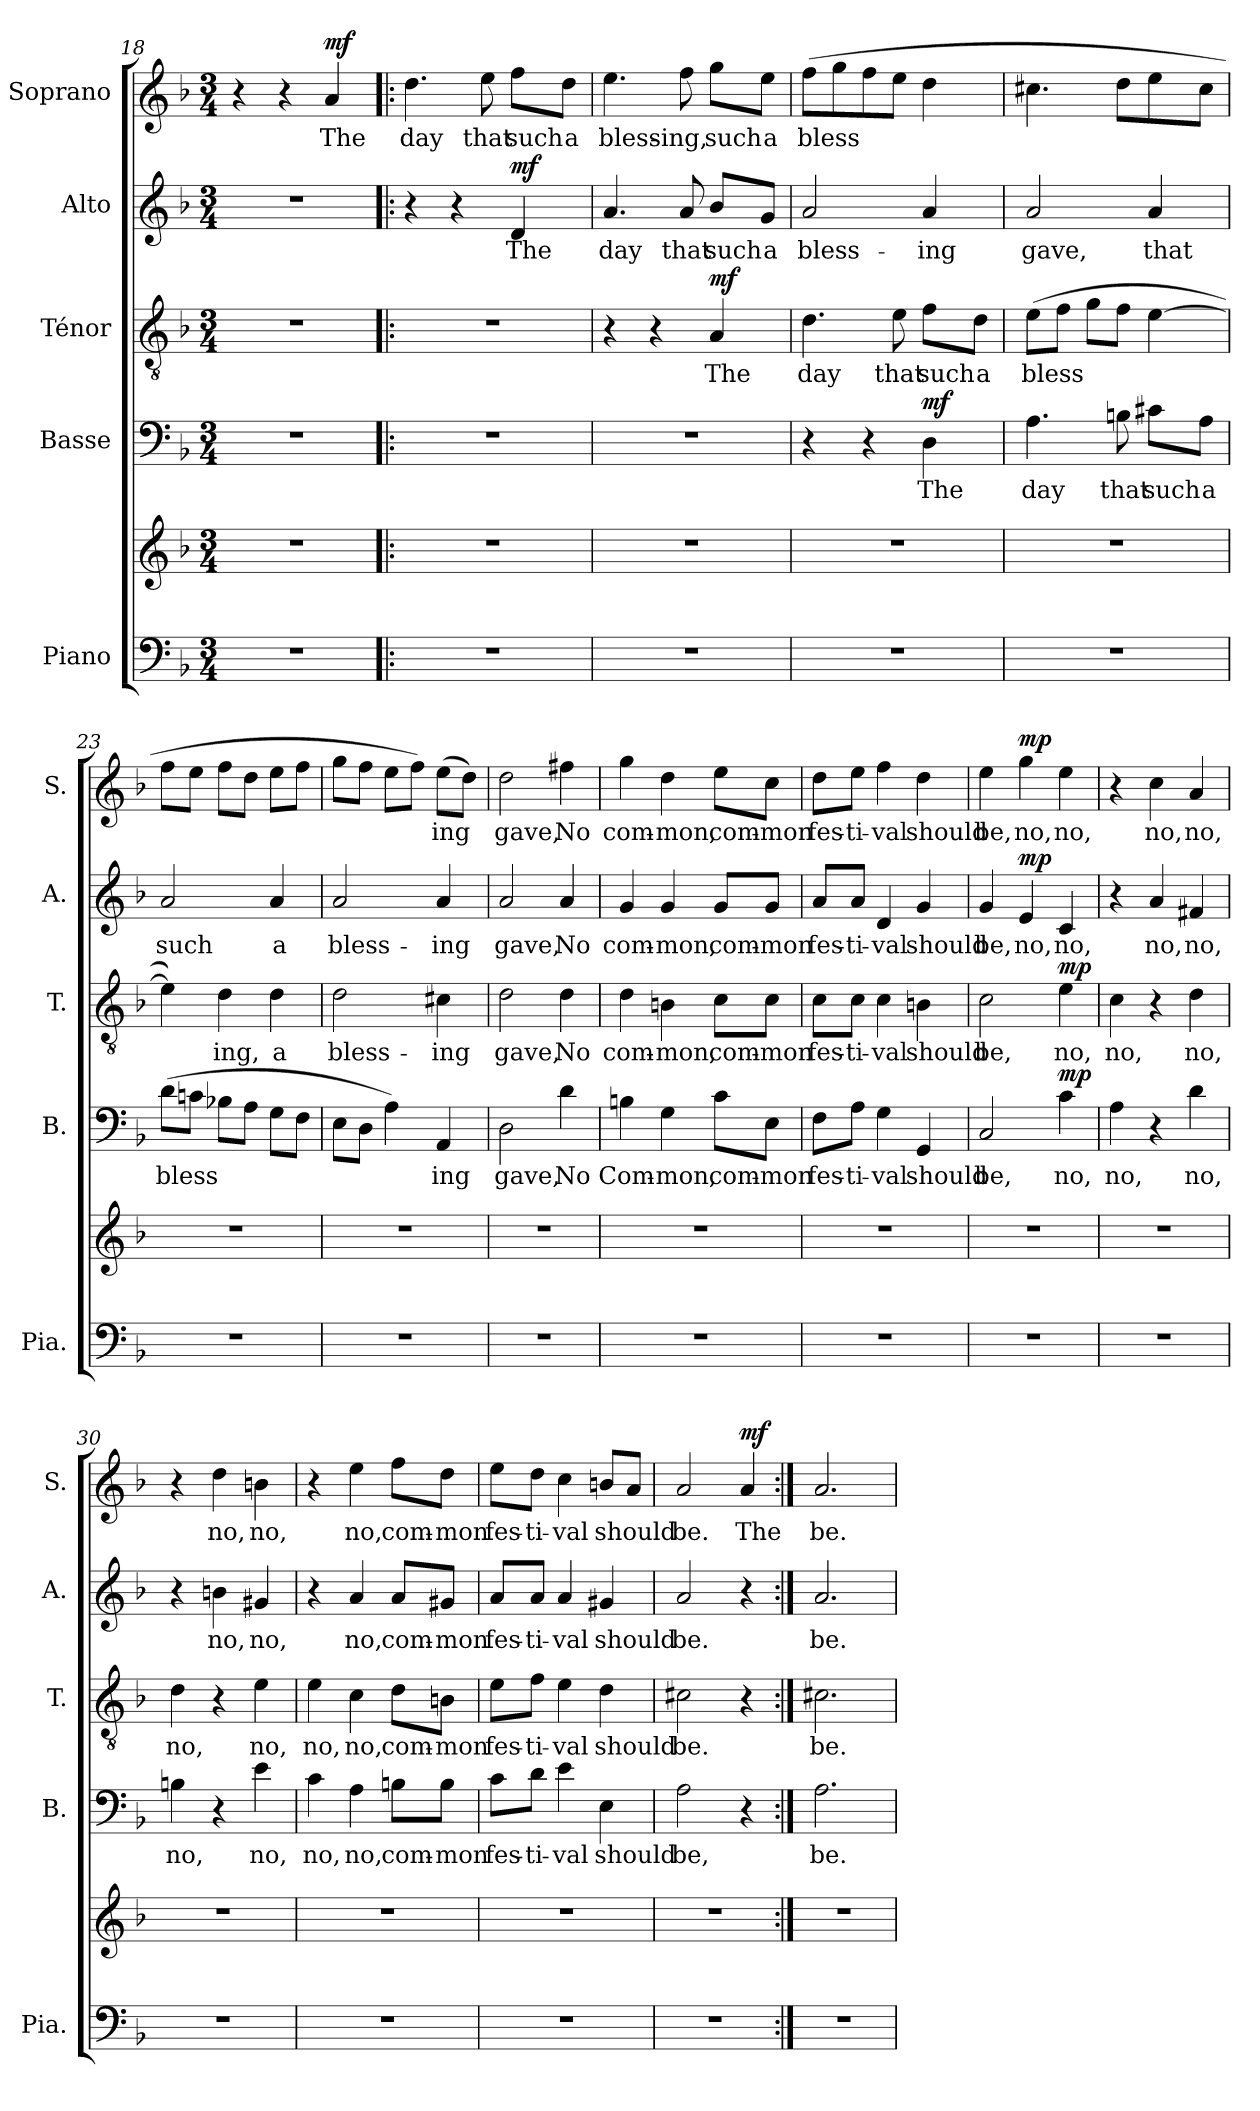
**kern	**kern	**kern	**text	**dynam	**kern	**text	**dynam	**kern	**text	**dynam	**kern	**text	**dynam
*part5	*part5	*part4	*part4	*part4	*part3	*part3	*part3	*part2	*part2	*part2	*part1	*part1	*part1
*staff6	*staff5	*staff4	*staff4	*staff4	*staff3	*staff3	*staff3	*staff2	*staff2	*staff2	*staff1	*staff1	*staff1
*I"Piano	*	*I"Basse	*	*	*I"Ténor	*	*	*I"Alto	*	*	*I"Soprano	*	*
*I'Pia.	*	*I'B.	*	*	*I'T.	*	*	*I'A.	*	*	*I'S.	*	*
*clefF4	*clefG2	*clefF4	*	*	*clefGv2	*	*	*clefG2	*	*	*clefG2	*	*
*k[b-]	*k[b-]	*k[b-]	*	*	*k[b-]	*	*	*k[b-]	*	*	*k[b-]	*	*
*M3/4	*M3/4	*M3/4	*	*	*M3/4	*	*	*M3/4	*	*	*M3/4	*	*
=18	=18	=18	=18	=18	=18	=18	=18	=18	=18	=18	=18	=18	=18
2.r	2.r	2.r	.	.	2.r	.	.	2.r	.	.	4r	.	.
.	.	.	.	.	.	.	.	.	.	.	4r	.	.
!	!	!	!	!	!	!	!	!	!	!	!	!LO:LY:b	!LO:DY:a
.	.	.	.	.	.	.	.	.	.	.	4a/	The	mf
=19!|:	=19!|:	=19!|:	=19!|:	=19!|:	=19!|:	=19!|:	=19!|:	=19!|:	=19!|:	=19!|:	=19!|:	=19!|:	=19!|:
!	!	!	!	!	!	!	!	!	!	!	!	!LO:LY:b	!
2.r	2.r	2.r	.	.	2.r	.	.	4r	.	.	4.dd\	day	.
.	.	.	.	.	.	.	.	4r	.	.	.	.	.
!	!	!	!	!	!	!	!	!	!	!	!	!LO:LY:b	!
.	.	.	.	.	.	.	.	.	.	.	8ee\	that	.
!	!	!	!	!	!	!	!	!	!LO:LY:b	!LO:DY:a	!	!LO:LY:b	!
.	.	.	.	.	.	.	.	4d/	The	mf	8ff\L	such	.
!	!	!	!	!	!	!	!	!	!	!	!	!LO:LY:b	!
.	.	.	.	.	.	.	.	.	.	.	8dd\J	a	.
=20	=20	=20	=20	=20	=20	=20	=20	=20	=20	=20	=20	=20	=20
!	!	!	!	!	!	!	!	!	!LO:LY:b	!	!	!LO:LY:b	!
2.r	2.r	2.r	.	.	4r	.	.	4.a/	day	.	4.ee\	bless-	.
.	.	.	.	.	4r	.	.	.	.	.	.	.	.
!	!	!	!	!	!	!	!	!	!LO:LY:b	!	!	!LO:LY:b	!
.	.	.	.	.	.	.	.	8a/	that	.	8ff\	-ing,	.
!	!	!	!	!	!	!LO:LY:b	!LO:DY:a	!	!LO:LY:b	!	!	!LO:LY:b	!
.	.	.	.	.	4A/	The	mf	8b-/L	such	.	8gg\L	such	.
!	!	!	!	!	!	!	!	!	!LO:LY:b	!	!	!LO:LY:b	!
.	.	.	.	.	.	.	.	8g/J	a	.	8ee\J	a	.
=21	=21	=21	=21	=21	=21	=21	=21	=21	=21	=21	=21	=21	=21
!	!	!	!	!	!	!LO:LY:b	!	!	!LO:LY:b	!	!	!LO:LY:b	!
2.r	2.r	4r	.	.	4.d\	day	.	2a/	bless-	.	(8ff\L	bless	.
.	.	.	.	.	.	.	.	.	.	.	8gg\	.	.
.	.	4r	.	.	.	.	.	.	.	.	8ff\	.	.
!	!	!	!	!	!	!LO:LY:b	!	!	!	!	!	!	!
.	.	.	.	.	8e\	that	.	.	.	.	8ee\J	.	.
!	!	!	!LO:LY:b	!LO:DY:a	!	!LO:LY:b	!	!	!LO:LY:b	!	!	!	!
.	.	4D\	The	mf	8f\L	such	.	4a/	-ing	.	4dd\	.	.
!	!	!	!	!	!	!LO:LY:b	!	!	!	!	!	!	!
.	.	.	.	.	8d\J	a	.	.	.	.	.	.	.
!!LO:PB:g=z
=22	=22	=22	=22	=22	=22	=22	=22	=22	=22	=22	=22	=22	=22
!	!	!	!LO:LY:b	!	!	!LO:LY:b	!	!	!LO:LY:b	!	!	!	!
2.r	2.r	4.A\	day	.	(8e\L	bless	.	2a/	gave,	.	4.cc#X\	.	.
.	.	.	.	.	8f\J	.	.	.	.	.	.	.	.
.	.	.	.	.	8g\L	.	.	.	.	.	.	.	.
!	!	!	!LO:LY:b	!	!	!	!	!	!	!	!	!	!
.	.	8Bn\	that	.	8f\J	.	.	.	.	.	8dd\L	.	.
!	!	!	!LO:LY:b	!	!	!	!	!	!LO:LY:b	!	!	!	!
.	.	8c#X\L	such	.	[4e\	.	.	4a/	that	.	8ee\	.	.
!	!	!	!LO:LY:b	!	!	!	!	!	!	!	!	!	!
.	.	8A\J	a	.	.	.	.	.	.	.	8cc#\J	.	.
=23	=23	=23	=23	=23	=23	=23	=23	=23	=23	=23	=23	=23	=23
!	!	!	!LO:LY:b	!	!	!	!	!	!LO:LY:b	!	!	!	!
2.r	2.r	(8d\L	bless	.	4e\])	.	.	2a/	such	.	8ff\L	.	.
.	.	8cn\J	.	.	.	.	.	.	.	.	8ee\J	.	.
!	!	!	!	!	!	!LO:LY:b	!	!	!	!	!	!	!
.	.	8B-X\L	.	.	4d\	ing,	.	.	.	.	8ff\L	.	.
.	.	8A\J	.	.	.	.	.	.	.	.	8dd\J	.	.
!	!	!	!	!	!	!LO:LY:b	!	!	!LO:LY:b	!	!	!	!
.	.	8G\L	.	.	4d\	a	.	4a/	a	.	8ee\L	.	.
.	.	8F\J	.	.	.	.	.	.	.	.	8ff\J	.	.
=24	=24	=24	=24	=24	=24	=24	=24	=24	=24	=24	=24	=24	=24
!	!	!	!	!	!	!LO:LY:b	!	!	!LO:LY:b	!	!	!	!
2.r	2.r	8E\L	.	.	2d\	bless-	.	2a/	bless-	.	8gg\L	.	.
.	.	8D\J	.	.	.	.	.	.	.	.	8ff\J	.	.
.	.	4A\)	.	.	.	.	.	.	.	.	8ee\L	.	.
.	.	.	.	.	.	.	.	.	.	.	8ff\J)	.	.
!	!	!	!LO:LY:b	!	!	!LO:LY:b	!	!	!LO:LY:b	!	!	!LO:LY:b	!
.	.	4AA/	ing	.	4c#X\	-ing	.	4a/	-ing	.	(8ee\L	ing	.
.	.	.	.	.	.	.	.	.	.	.	8dd\J)	.	.
=25	=25	=25	=25	=25	=25	=25	=25	=25	=25	=25	=25	=25	=25
!	!	!	!LO:LY:b	!	!	!LO:LY:b	!	!	!LO:LY:b	!	!	!LO:LY:b	!
2.r	2.r	2D\	gave,	.	2d\	gave,	.	2a/	gave,	.	2dd\	gave,	.
!	!	!	!LO:LY:b	!	!	!LO:LY:b	!	!	!LO:LY:b	!	!	!LO:LY:b	!
.	.	4d\	No	.	4d\	No	.	4a/	No	.	4ff#X\	No	.
=26	=26	=26	=26	=26	=26	=26	=26	=26	=26	=26	=26	=26	=26
!	!	!	!LO:LY:b	!	!	!LO:LY:b	!	!	!LO:LY:b	!	!	!LO:LY:b	!
2.r	2.r	4Bn\	Com-	.	4d\	com-	.	4g/	com-	.	4gg\	com-	.
!	!	!	!LO:LY:b	!	!	!LO:LY:b	!	!	!LO:LY:b	!	!	!LO:LY:b	!
.	.	4G\	-mon,	.	4Bn\	-mon,	.	4g/	-mon,	.	4dd\	-mon,	.
!	!	!	!LO:LY:b	!	!	!LO:LY:b	!	!	!LO:LY:b	!	!	!LO:LY:b	!
.	.	8c\L	com-	.	8c\L	com-	.	8g/L	com-	.	8ee\L	com-	.
!	!	!	!LO:LY:b	!	!	!LO:LY:b	!	!	!LO:LY:b	!	!	!LO:LY:b	!
.	.	8E\J	-mon	.	8c\J	-mon	.	8g/J	-mon	.	8cc\J	-mon	.
=27	=27	=27	=27	=27	=27	=27	=27	=27	=27	=27	=27	=27	=27
!	!	!	!LO:LY:b	!	!	!LO:LY:b	!	!	!LO:LY:b	!	!	!LO:LY:b	!
2.r	2.r	8F\L	fes-	.	8c\L	fes-	.	8a/L	fes-	.	8dd\L	fes-	.
!	!	!	!LO:LY:b	!	!	!LO:LY:b	!	!	!LO:LY:b	!	!	!LO:LY:b	!
.	.	8A\J	-ti-	.	8c\J	-ti-	.	8a/J	-ti-	.	8ee\J	-ti-	.
!	!	!	!LO:LY:b	!	!	!LO:LY:b	!	!	!LO:LY:b	!	!	!LO:LY:b	!
.	.	4G\	-val	.	4c\	-val	.	4d/	-val	.	4ff\	-val	.
!	!	!	!LO:LY:b	!	!	!LO:LY:b	!	!	!LO:LY:b	!	!	!LO:LY:b	!
.	.	4GG/	should	.	4Bn\	should	.	4g/	should	.	4dd\	should	.
=28	=28	=28	=28	=28	=28	=28	=28	=28	=28	=28	=28	=28	=28
!	!	!	!LO:LY:b	!	!	!LO:LY:b	!	!	!LO:LY:b	!	!	!LO:LY:b	!
2.r	2.r	2C/	be,	.	2c\	be,	.	4g/	be,	.	4ee\	be,	.
!	!	!	!	!	!	!	!	!	!LO:LY:b	!LO:DY:a	!	!LO:LY:b	!LO:DY:a
.	.	.	.	.	.	.	.	4e/	no,	mp	4gg\	no,	mp
!	!	!	!LO:LY:b	!LO:DY:b	!	!LO:LY:b	!LO:DY:a	!	!LO:LY:b	!	!	!LO:LY:b	!
.	.	4c\	no,	mp	4e\	no,	mp	4c/	no,	.	4ee\	no,	.
!!LO:LB:g=z
=29	=29	=29	=29	=29	=29	=29	=29	=29	=29	=29	=29	=29	=29
!	!	!	!LO:LY:b	!	!	!LO:LY:b	!	!	!	!	!	!	!
2.r	2.r	4A\	no,	.	4c\	no,	.	4r	.	.	4r	.	.
!	!	!	!	!	!	!	!	!	!LO:LY:b	!	!	!LO:LY:b	!
.	.	4r	.	.	4r	.	.	4a/	no,	.	4cc\	no,	.
!	!	!	!LO:LY:b	!	!	!LO:LY:b	!	!	!LO:LY:b	!	!	!LO:LY:b	!
.	.	4d\	no,	.	4d\	no,	.	4f#X/	no,	.	4a/	no,	.
=30	=30	=30	=30	=30	=30	=30	=30	=30	=30	=30	=30	=30	=30
!	!	!	!LO:LY:b	!	!	!LO:LY:b	!	!	!	!	!	!	!
2.r	2.r	4Bn\	no,	.	4d\	no,	.	4r	.	.	4r	.	.
!	!	!	!	!	!	!	!	!	!LO:LY:b	!	!	!LO:LY:b	!
.	.	4r	.	.	4r	.	.	4bn\	no,	.	4dd\	no,	.
!	!	!	!LO:LY:b	!	!	!LO:LY:b	!	!	!LO:LY:b	!	!	!LO:LY:b	!
.	.	4e\	no,	.	4e\	no,	.	4g#X/	no,	.	4bn\	no,	.
=31	=31	=31	=31	=31	=31	=31	=31	=31	=31	=31	=31	=31	=31
!	!	!	!LO:LY:b	!	!	!LO:LY:b	!	!	!	!	!	!	!
2.r	2.r	4c\	no,	.	4e\	no,	.	4r	.	.	4r	.	.
!	!	!	!LO:LY:b	!	!	!LO:LY:b	!	!	!LO:LY:b	!	!	!LO:LY:b	!
.	.	4A\	no,	.	4c\	no,	.	4a/	no,	.	4ee\	no,	.
!	!	!	!LO:LY:b	!	!	!LO:LY:b	!	!	!LO:LY:b	!	!	!LO:LY:b	!
.	.	8Bn\L	com-	.	8d\L	com-	.	8a/L	com-	.	8ff\L	com-	.
!	!	!	!LO:LY:b	!	!	!LO:LY:b	!	!	!LO:LY:b	!	!	!LO:LY:b	!
.	.	8B\J	-mon	.	8Bn\J	-mon	.	8g#X/J	-mon	.	8dd\J	-mon	.
=32	=32	=32	=32	=32	=32	=32	=32	=32	=32	=32	=32	=32	=32
!	!	!	!LO:LY:b	!	!	!LO:LY:b	!	!	!LO:LY:b	!	!	!LO:LY:b	!
2.r	2.r	8c\L	fes-	.	8e\L	fes-	.	8a/L	fes-	.	8ee\L	fes-	.
!	!	!	!LO:LY:b	!	!	!LO:LY:b	!	!	!LO:LY:b	!	!	!LO:LY:b	!
.	.	8d\J	-ti-	.	8f\J	-ti-	.	8a/J	-ti-	.	8dd\J	-ti-	.
!	!	!	!LO:LY:b	!	!	!LO:LY:b	!	!	!LO:LY:b	!	!	!LO:LY:b	!
.	.	4e\	-val	.	4e\	-val	.	4a/	-val	.	4cc\	-val	.
!	!	!	!LO:LY:b	!	!	!LO:LY:b	!	!	!LO:LY:b	!	!	!LO:LY:b	!
.	.	4E\	should	.	4d\	should	.	4g#X/	should	.	8bn/L	should	.
.	.	.	.	.	.	.	.	.	.	.	8a/J	.	.
=33	=33	=33	=33	=33	=33	=33	=33	=33	=33	=33	=33	=33	=33
!	!	!	!LO:LY:b	!	!	!LO:LY:b	!	!	!LO:LY:b	!	!	!LO:LY:b	!
2.r	2.r	2A\	be,	.	2c#X\	be.	.	2a/	be.	.	2a/	be.	.
!	!	!	!	!	!	!	!	!	!	!	!	!LO:LY:b	!LO:DY:a
.	.	4r	.	.	4r	.	.	4r	.	.	4a/	The	mf
=34:|!	=34:|!	=34:|!	=34:|!	=34:|!	=34:|!	=34:|!	=34:|!	=34:|!	=34:|!	=34:|!	=34:|!	=34:|!	=34:|!
!	!	!	!LO:LY:b	!	!	!LO:LY:b	!	!	!LO:LY:b	!	!	!LO:LY:b	!
2.r	2.r	2.A\	be.	.	2.c#X\	be.	.	2.a/	be.	.	2.a/	be.	.
=	=	=	=	=	=	=	=	=	=	=	=	=	=
*-	*-	*-	*-	*-	*-	*-	*-	*-	*-	*-	*-	*-	*-
